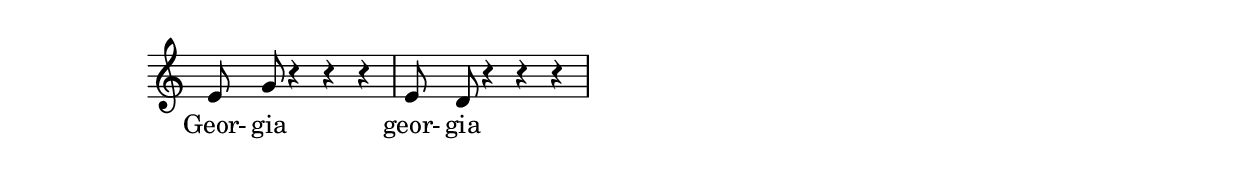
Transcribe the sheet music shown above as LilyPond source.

#(ly:set-option 'midi-extension "mid")
\version "2.12.3"
\include "english.ly"
\header{


}
%{
| GP - -  - | GR - - - | 
  Geor-gia geor-gia 

 
  
  


%}
melody = {
\once \override Staff.TimeSignature #'stencil = ##f
\clef treble
\key c \major
\autoBeamOn
\cadenzaOn


 \bar "|"  e'8 g'8 r4 r4 r4 \bar "|"  e'8 d'8 r4 r4 r4 \bar "|" \break

}


text = \lyricmode {
Geor- gia geor- gia 
}

\score{

<<
\new Voice = "one" {
\melody
}
\new Lyrics \lyricsto "one" \text
>>
\layout {
\context {
\Score
\remove "Bar_number_engraver"
}
}
\midi {
\context {
\Score
tempoWholesPerMinute = #(ly:make-moment 200 4)
}
}
}